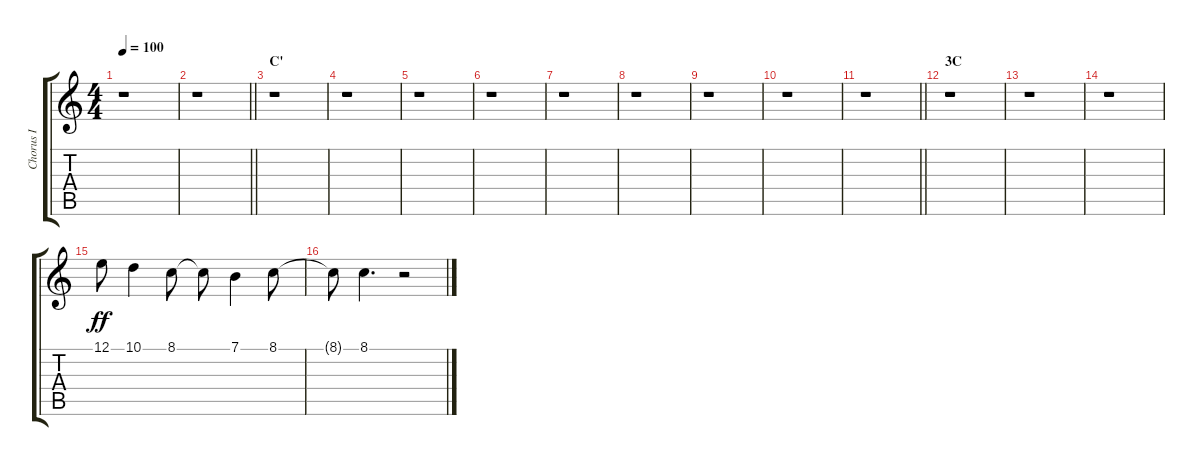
\track ("Chorus I" "Chorus I") {instrument voiceoohs}
\staff {score tabs}
\tuning (E4 B3 G3 D3 A2 E2) {hide}
\ts (4 4)
\tempo 100
\clef g2
\ks c
r.1{dy ff} |
\barLineRight lightlight
r.1 |
\section ("" "C'")
r.1 |
r.1 |
r.1 |
r.1 |
r.1 |
r.1 |
r.1 |
r.1 |
\barLineRight lightlight
r.1 |
\section ("" "3C")
r.1 |
r.1 |
r.1 |
12.1.8 10.1.4 8.1.8 8.1{t}.8 7.1.4 8.1.8 |
8.1{t}.8 8.1.4{d} r.2
